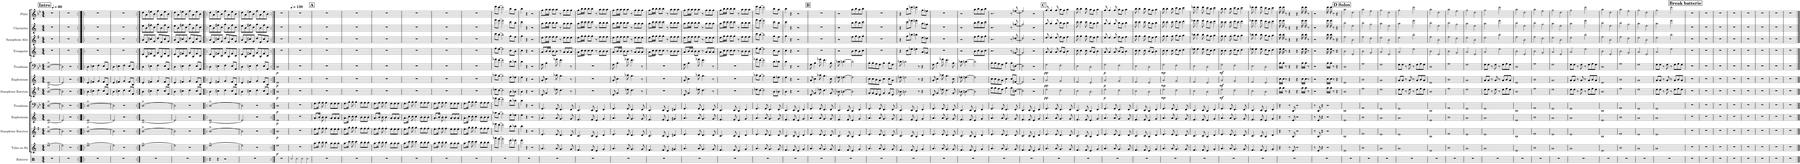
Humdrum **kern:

**kern	**kern	**dynam	**kern	**dynam	**kern	**dynam	**kern	**dynam	**kern	**dynam	**kern	**dynam	**kern	**dynam	**kern	**kern	**kern	**kern
*part12	*part11	*part11	*part10	*part10	*part9	*part9	*part8	*part8	*part7	*part7	*part6	*part6	*part5	*part5	*part4	*part3	*part2	*part1
*staff12	*staff11	*staff11	*staff10	*staff10	*staff9	*staff9	*staff8	*staff8	*staff7	*staff7	*staff6	*staff6	*staff5	*staff5	*staff4	*staff3	*staff2	*staff1
*I"Batterie	*I"Tuba en Sib	*	*I"Saxophone Baryton	*	*I"Euphonium	*	*I"Trombone	*	*I"Saxophone Baryton	*	*I"Euphonium	*	*I"Trombone	*	*I"Trompette	*I"Saxophone Alto	*I"Clarinette	*I"Flûte
*I'Bat.	*I'Tu. Sib	*	*I'Sax. Bar.	*	*I'Euph.	*	*I'Tbn.	*	*I'Sax. Bar.	*	*I'Euph.	*	*I'Tbn.	*	*I'Tromp.	*I'Sax. A.	*I'Clar.	*I'Fl.
*clefX	*clefG2	*	*clefG2	*	*clefG2	*	*clefF4	*	*clefG2	*	*clefG2	*	*clefF4	*	*clefG2	*clefG2	*clefG2	*clefG2
*	*Trd15c26	*	*Trd12c21	*	*Trd8c14	*	*	*	*Trd12c21	*	*Trd8c14	*	*	*	*Trd1c2	*Trd5c9	*Trd1c2	*
*k[]	*k[]	*	*k[f#]	*	*k[]	*	*k[b-e-]	*	*k[f#]	*	*k[]	*	*k[b-e-]	*	*k[]	*k[f#]	*k[]	*k[b-e-]
*M4/4	*M4/4	*	*M4/4	*	*M4/4	*	*M4/4	*	*M4/4	*	*M4/4	*	*M4/4	*	*M4/4	*M4/4	*M4/4	*M4/4
*MM60	*MM60	*	*MM60	*	*MM60	*	*MM60	*	*MM60	*	*MM60	*	*MM60	*	*MM60	*MM60	*MM60	*MM60
!!LO:REH:place=s1:a:B:cj:fs=14:t=Intro
=1	=1	=1	=1	=1	=1	=1	=1	=1	=1	=1	=1	=1	=1	=1	=1	=1	=1	=1
1r	[1ee^	.	[1b^	.	[1e^	.	[1D^	.	[1b^	.	[1e^	.	[1D^	.	1r	1r	1r	1r
=2	=2	=2	=2	=2	=2	=2	=2	=2	=2	=2	=2	=2	=2	=2	=2	=2	=2	=2
1r	2ee\]	.	2b\]	.	2e/]	.	2D\]	.	2b\]	.	2e/]	.	2D\]	.	1r	1r	1r	1r
.	2r	.	2r	.	2r	.	2r	.	2r	.	2r	.	2r	.	.	.	.	.
=3:|!|:	=3:|!|:	=3:|!|:	=3:|!|:	=3:|!|:	=3:|!|:	=3:|!|:	=3:|!|:	=3:|!|:	=3:|!|:	=3:|!|:	=3:|!|:	=3:|!|:	=3:|!|:	=3:|!|:	=3:|!|:	=3:|!|:	=3:|!|:	=3:|!|:
1r	[1ee^	.	[1b^	.	[1e^	.	[1D^	.	4b\	.	4e/	.	4D\	.	1r	1r	1r	1r
.	.	.	.	.	.	.	.	.	4cc#X\	.	4f#X/	.	4En\	.	.	.	.	.
.	.	.	.	.	.	.	.	.	4dd\	.	4g/	.	4F\	.	.	.	.	.
.	.	.	.	.	.	.	.	.	8cc#/L	.	8f#/L	.	8E/L	.	.	.	.	.
.	.	.	.	.	.	.	.	.	8f#/J	.	8B/J	.	8AA/J	.	.	.	.	.
=4	=4	=4	=4	=4	=4	=4	=4	=4	=4	=4	=4	=4	=4	=4	=4	=4	=4	=4
1r	2ee\]	.	2b\]	.	2e/]	.	2D\]	.	4b\	.	4e/	.	4D\	.	1r	1r	1r	1r
.	.	.	.	.	.	.	.	.	4cc#X\	.	4f#X/	.	4En\	.	.	.	.	.
.	2r	.	2r	.	2r	.	2r	.	4dd\	.	4g/	.	4F\	.	.	.	.	.
.	.	.	.	.	.	.	.	.	8cc#/L	.	8f#/L	.	8E/L	.	.	.	.	.
.	.	.	.	.	.	.	.	.	8f#/J	.	8B/J	.	8AA/J	.	.	.	.	.
=5:|!	=5:|!	=5:|!	=5:|!	=5:|!	=5:|!	=5:|!	=5:|!	=5:|!	=5:|!	=5:|!	=5:|!	=5:|!	=5:|!	=5:|!	=5:|!	=5:|!	=5:|!	=5:|!
1r	[1ee^	.	[1b^	.	[1e^	.	[1D^	.	4b\	.	4e/	.	4D\	.	8e/L	8b/L	8ee\L	8dd\L
.	.	.	.	.	.	.	.	.	.	.	.	.	.	.	8B/	8f#/	8b\	8a\
.	.	.	.	.	.	.	.	.	4cc#X\	.	4f#X/	.	4En\	.	8f#X/	8cc#X/	8ff#X\	8een\
.	.	.	.	.	.	.	.	.	.	.	.	.	.	.	8c/J	8g/J	8cc\J	8b-\J
.	.	.	.	.	.	.	.	.	4dd\	.	4g/	.	4F\	.	8g/L	8dd/L	8gg\L	8ff\L
.	.	.	.	.	.	.	.	.	.	.	.	.	.	.	8B/	8f#/	8b\	8a\
.	.	.	.	.	.	.	.	.	8cc#/L	.	8f#/L	.	8E/L	.	8f#/	8cc#/	8ff#\	8ee\
.	.	.	.	.	.	.	.	.	8f#/J	.	8B/J	.	8AA/J	.	8c/J	8g/J	8cc\J	8b-\J
=6	=6	=6	=6	=6	=6	=6	=6	=6	=6	=6	=6	=6	=6	=6	=6	=6	=6	=6
1r	2ee\]	.	2b\]	.	2e/]	.	2D\]	.	4b\	.	4e/	.	4D\	.	8e/L	8b/L	8ee\L	8dd\L
.	.	.	.	.	.	.	.	.	.	.	.	.	.	.	8B/	8f#/	8b\	8a\
.	.	.	.	.	.	.	.	.	4cc#X\	.	4f#X/	.	4En\	.	8f#X/	8cc#X/	8ff#X\	8een\
.	.	.	.	.	.	.	.	.	.	.	.	.	.	.	8c/J	8g/J	8cc\J	8b-\J
.	2r	.	2r	.	2r	.	2r	.	4dd\	.	4g/	.	4F\	.	8g/L	8dd/L	8gg\L	8ff\L
.	.	.	.	.	.	.	.	.	.	.	.	.	.	.	8B/	8f#/	8b\	8a\
.	.	.	.	.	.	.	.	.	8cc#/L	.	8f#/L	.	8E/L	.	8f#/	8cc#/	8ff#\	8ee\
.	.	.	.	.	.	.	.	.	8f#/J	.	8B/J	.	8AA/J	.	8c/J	8g/J	8cc\J	8b-\J
=7!|:	=7!|:	=7!|:	=7!|:	=7!|:	=7!|:	=7!|:	=7!|:	=7!|:	=7!|:	=7!|:	=7!|:	=7!|:	=7!|:	=7!|:	=7!|:	=7!|:	=7!|:	=7!|:
4r	[1ee^	.	[1b^	.	[1e^	.	[1D^	.	4b\	.	4e/	.	4D\	.	8e/L	8b/L	8ee\L	8dd\L
.	.	.	.	.	.	.	.	.	.	.	.	.	.	.	8B/	8f#/	8b\	8a\
4r	.	.	.	.	.	.	.	.	4cc#X\	.	4f#X/	.	4En\	.	8f#X/	8cc#X/	8ff#X\	8een\
.	.	.	.	.	.	.	.	.	.	.	.	.	.	.	8c/J	8g/J	8cc\J	8b-\J
2r	.	.	.	.	.	.	.	.	4dd\	.	4g/	.	4F\	.	8g/L	8dd/L	8gg\L	8ff\L
.	.	.	.	.	.	.	.	.	.	.	.	.	.	.	8B/	8f#/	8b\	8a\
.	.	.	.	.	.	.	.	.	8cc#/L	.	8f#/L	.	8E/L	.	8f#/	8cc#/	8ff#\	8ee\
.	.	.	.	.	.	.	.	.	8f#/J	.	8B/J	.	8AA/J	.	8c/J	8g/J	8cc\J	8b-\J
=8	=8	=8	=8	=8	=8	=8	=8	=8	=8	=8	=8	=8	=8	=8	=8	=8	=8	=8
1r	2ee\]	.	2b\]	.	2e/]	.	2D\]	.	4b\	.	4e/	.	4D\	.	8e/L	8b/L	8ee\L	8dd\L
.	.	.	.	.	.	.	.	.	.	.	.	.	.	.	8B/	8f#/	8b\	8a\
.	.	.	.	.	.	.	.	.	4cc#X\	.	4f#X/	.	4En\	.	8f#X/	8cc#X/	8ff#X\	8een\
.	.	.	.	.	.	.	.	.	.	.	.	.	.	.	8c/J	8g/J	8cc\J	8b-\J
.	2r	.	2r	.	2r	.	2r	.	4dd\	.	4g/	.	4F\	.	8g/L	8dd/L	8gg\L	8ff\L
.	.	.	.	.	.	.	.	.	.	.	.	.	.	.	8B/	8f#/	8b\	8a\
.	.	.	.	.	.	.	.	.	8cc#/L	.	8f#/L	.	8E/L	.	8f#/	8cc#/	8ff#\	8ee\
.	.	.	.	.	.	.	.	.	8f#/J	.	8B/J	.	8AA/J	.	8c/J	8g/J	8cc\J	8b-\J
=9:|!	=9:|!	=9:|!	=9:|!	=9:|!	=9:|!	=9:|!	=9:|!	=9:|!	=9:|!	=9:|!	=9:|!	=9:|!	=9:|!	=9:|!	=9:|!	=9:|!	=9:|!	=9:|!
!	!	!LO:DY:b	!	!LO:DY:b	!	!LO:DY:b	!	!LO:DY:b	!	!LO:DY:b	!	!LO:DY:b	!	!LO:DY:b	!	!	!	!
1r	1ee	p	1b	p	1e	p	1D	p	1b	p	1e	p	1D	p	1r	1r	1r	1r
=10	=10	=10	=10	=10	=10	=10	=10	=10	=10	=10	=10	=10	=10	=10	=10	=10	=10	=10
*	*	*	*	*	*	*	*	*	*	*	*	*	*	*	*	*	*	*MM130
4Rcc/	1r	.	1r	.	1r	.	1r	.	1r	.	1r	.	1r	.	1r	1r	1r	1r
4Rcc\	.	.	.	.	.	.	.	.	.	.	.	.	.	.	.	.	.	.
4Rcc\	.	.	.	.	.	.	.	.	.	.	.	.	.	.	.	.	.	.
4Rcc\	.	.	.	.	.	.	.	.	.	.	.	.	.	.	.	.	.	.
!!LO:REH:place=s1:a:B:cj:fs=14:t=A
=11	=11	=11	=11	=11	=11	=11	=11	=11	=11	=11	=11	=11	=11	=11	=11	=11	=11	=11
1r	8.aa'\L	.	8.ee'\L	.	8.a'/L	.	8.G'\L	.	1r	.	1r	.	1r	.	1r	1r	1r	1r
.	16bb'\Jk	.	16ff#'\Jk	.	16b'/Jk	.	16A'\Jk	.	.	.	.	.	.	.	.	.	.	.
.	8bb'\	.	8ff#'\	.	8b'\	.	8A'\	.	.	.	.	.	.	.	.	.	.	.
.	4bb'\	.	4ff#'\	.	4b'\	.	4A'\	.	.	.	.	.	.	.	.	.	.	.
.	8aa'\L	.	8ee'\L	.	8a'/L	.	8G'\L	.	.	.	.	.	.	.	.	.	.	.
.	8aa'\	.	8ee'\	.	8a'/	.	8G'\	.	.	.	.	.	.	.	.	.	.	.
.	8aa'\J	.	8ee'\J	.	8a'/J	.	8G'\J	.	.	.	.	.	.	.	.	.	.	.
=12	=12	=12	=12	=12	=12	=12	=12	=12	=12	=12	=12	=12	=12	=12	=12	=12	=12	=12
1r	8.aa'\L	.	8.ee'\L	.	8.a'\L	.	8.G'\L	.	1r	.	1r	.	1r	.	1r	1r	1r	1r
.	16ccc'\Jk	.	16gg'\Jk	.	16cc'\Jk	.	16B-'\Jk	.	.	.	.	.	.	.	.	.	.	.
.	8ccc'\	.	8gg'\	.	8cc'\	.	8B-'\	.	.	.	.	.	.	.	.	.	.	.
.	4ccc'\	.	4gg'\	.	4cc'\	.	4B-'\	.	.	.	.	.	.	.	.	.	.	.
.	8bb'\L	.	8ff#'\L	.	8b'\L	.	8A'\L	.	.	.	.	.	.	.	.	.	.	.
.	8bb'\	.	8ff#'\	.	8b'\	.	8A'\	.	.	.	.	.	.	.	.	.	.	.
.	8bb'\J	.	8ff#'\J	.	8b'\J	.	8A'\J	.	.	.	.	.	.	.	.	.	.	.
=13	=13	=13	=13	=13	=13	=13	=13	=13	=13	=13	=13	=13	=13	=13	=13	=13	=13	=13
1r	8.aa'\L	.	8.ee'\L	.	8.a'/L	.	8.G'\L	.	1r	.	1r	.	1r	.	1r	1r	1r	1r
.	16bb'\Jk	.	16ff#'\Jk	.	16b'/Jk	.	16A'\Jk	.	.	.	.	.	.	.	.	.	.	.
.	8bb'\	.	8ff#'\	.	8b'\	.	8A'\	.	.	.	.	.	.	.	.	.	.	.
.	4bb'\	.	4ff#'\	.	4b'\	.	4A'\	.	.	.	.	.	.	.	.	.	.	.
.	8aa'\L	.	8ee'\L	.	8a'/L	.	8G'\L	.	.	.	.	.	.	.	.	.	.	.
.	8aa'\	.	8ee'\	.	8a'/	.	8G'\	.	.	.	.	.	.	.	.	.	.	.
.	8aa'\J	.	8ee'\J	.	8a'/J	.	8G'\J	.	.	.	.	.	.	.	.	.	.	.
=14	=14	=14	=14	=14	=14	=14	=14	=14	=14	=14	=14	=14	=14	=14	=14	=14	=14	=14
1r	8.aa'\L	.	8.ee'\L	.	8.a'\L	.	8.G'\L	.	1r	.	1r	.	1r	.	1r	1r	1r	1r
.	16ccc'\Jk	.	16gg'\Jk	.	16cc'\Jk	.	16B-'\Jk	.	.	.	.	.	.	.	.	.	.	.
.	8ccc'\	.	8gg'\	.	8cc'\	.	8B-'\	.	.	.	.	.	.	.	.	.	.	.
.	4ccc'\	.	4gg'\	.	4cc'\	.	4B-'\	.	.	.	.	.	.	.	.	.	.	.
.	8bb'\L	.	8ff#'\L	.	8b'\L	.	8A'\L	.	.	.	.	.	.	.	.	.	.	.
.	8bb'\	.	8ff#'\	.	8b'\	.	8A'\	.	.	.	.	.	.	.	.	.	.	.
.	8bb'\J	.	8ff#'\J	.	8b'\J	.	8A'\J	.	.	.	.	.	.	.	.	.	.	.
=15	=15	=15	=15	=15	=15	=15	=15	=15	=15	=15	=15	=15	=15	=15	=15	=15	=15	=15
1r	8.aa'\L	.	8.ee'\L	.	8.a'/L	.	8.G'\L	.	1r	.	1r	.	1r	.	1r	1r	1r	1r
.	16bb'\Jk	.	16ff#'\Jk	.	16b'/Jk	.	16A'\Jk	.	.	.	.	.	.	.	.	.	.	.
.	8bb'\	.	8ff#'\	.	8b'\	.	8A'\	.	.	.	.	.	.	.	.	.	.	.
.	4bb'\	.	4ff#'\	.	4b'\	.	4A'\	.	.	.	.	.	.	.	.	.	.	.
.	8aa'\L	.	8ee'\L	.	8a'/L	.	8G'\L	.	.	.	.	.	.	.	.	.	.	.
.	8aa'\	.	8ee'\	.	8a'/	.	8G'\	.	.	.	.	.	.	.	.	.	.	.
.	8aa'\J	.	8ee'\J	.	8a'/J	.	8G'\J	.	.	.	.	.	.	.	.	.	.	.
=16	=16	=16	=16	=16	=16	=16	=16	=16	=16	=16	=16	=16	=16	=16	=16	=16	=16	=16
1r	8.aa'\L	.	8.ee'\L	.	8.a'\L	.	8.G'\L	.	1r	.	1r	.	1r	.	1r	1r	1r	1r
.	16ccc'\Jk	.	16gg'\Jk	.	16cc'\Jk	.	16B-'\Jk	.	.	.	.	.	.	.	.	.	.	.
.	8ccc'\	.	8gg'\	.	8cc'\	.	8B-'\	.	.	.	.	.	.	.	.	.	.	.
.	4ccc'\	.	4gg'\	.	4cc'\	.	4B-'\	.	.	.	.	.	.	.	.	.	.	.
.	8bb'\L	.	8ff#'\L	.	8b'\L	.	8A'\L	.	.	.	.	.	.	.	.	.	.	.
.	8bb'\	.	8ff#'\	.	8b'\	.	8A'\	.	.	.	.	.	.	.	.	.	.	.
.	8bb'\J	.	8ff#'\J	.	8b'\J	.	8A'\J	.	.	.	.	.	.	.	.	.	.	.
=17	=17	=17	=17	=17	=17	=17	=17	=17	=17	=17	=17	=17	=17	=17	=17	=17	=17	=17
1r	8aaa-X\L	.	8eee-X\L	.	8aa-X\L	.	8g-X\L	.	8ee-X\L	.	8aa-X\L	.	8g-X\L	.	8ff\L	8ccc\L	8fff\L	8eee-\L
.	[8ggg\J	.	[8ddd\J	.	[8gg\J	.	[8f\J	.	[8dd\J	.	[8gg\J	.	[8f\J	.	[8ee\J	[8bb\J	[8eee\J	[8ddd\J
.	2ggg\]	.	2ddd\]	.	2gg\]	.	2f\]	.	2dd\]	.	2gg\]	.	2f\]	.	2ee\]	2bb\]	2eee\]	2ddd\]
.	8eee\L	.	8bb\L	.	8ee\L	.	8d\L	.	8b\L	.	8ee\L	.	8d\L	.	8cc\L	8gg\L	8ccc\L	8bb-\L
.	8eee-X\J	.	8bb-X\J	.	8ee-X\J	.	8d-X\J	.	8b-X\J	.	8ee-X\J	.	8d-X\J	.	8b\J	8ff#\J	8bb\J	8aa\J
=18	=18	=18	=18	=18	=18	=18	=18	=18	=18	=18	=18	=18	=18	=18	=18	=18	=18	=18
1r	4eee\	.	4bb\	.	4ee\	.	4d\	.	4b\	.	4ee\	.	4d\	.	4cc\	4gg\	4ccc\	4bb-\
.	4r	.	4r	.	4r	.	4r	.	4r	.	4r	.	4r	.	4r	4r	4r	4r
.	2r	.	2r	.	2r	.	2r	.	2r	.	2r	.	2r	.	2r	2r	2r	2r
=19	=19	=19	=19	=19	=19	=19	=19	=19	=19	=19	=19	=19	=19	=19	=19	=19	=19	=19
1r	4.a/	.	4.e/	.	4.a/	.	4.GG/	.	8e/	.	8a/	.	8G\	.	8a/L	8ee\L	8aa\L	8gg\L
.	.	.	.	.	.	.	.	.	4g/	.	4cc\	.	4B-\	.	16b/L	16ff#\L	16bb\L	16aa\L
.	.	.	.	.	.	.	.	.	.	.	.	.	.	.	16b/JJ	16ff#\JJ	16bb\JJ	16aa\JJ
.	.	.	.	.	.	.	.	.	.	.	.	.	.	.	8b\L	8ff#\L	8bb\L	8aa\L
.	8a/	.	8e/	.	8a/	.	8GG/	.	8ee-X\	.	8aa-X\	.	8g-X\	.	8b\J	8ff#\J	8bb\J	8aa\J
.	4.g/	.	4.d/	.	4.g/	.	4.FF/	.	4.dd\	.	4.gg\	.	4.f\	.	8r	8r	8r	8r
.	.	.	.	.	.	.	.	.	.	.	.	.	.	.	8a/L	8ee\L	8aa\L	8gg\L
.	.	.	.	.	.	.	.	.	.	.	.	.	.	.	8a/	8ee\	8aa\	8gg\
.	8g/	.	8d/	.	8g/	.	8FF/	.	8r	.	8r	.	8r	.	8a/J	8ee\J	8aa\J	8gg\J
=20	=20	=20	=20	=20	=20	=20	=20	=20	=20	=20	=20	=20	=20	=20	=20	=20	=20	=20
1r	4.f/	.	4.c/	.	4.f/	.	4.EE-/	.	1r	.	1r	.	1r	.	8a\L	8ee\L	8aa\L	8gg\L
.	.	.	.	.	.	.	.	.	.	.	.	.	.	.	16cc\L	16gg\L	16ccc\L	16bb-\L
.	.	.	.	.	.	.	.	.	.	.	.	.	.	.	16cc\JJ	16gg\JJ	16ccc\JJ	16bb-\JJ
.	.	.	.	.	.	.	.	.	.	.	.	.	.	.	8cc\L	8gg\L	8ccc\L	8bb-\L
.	8f/	.	8c/	.	8f/	.	8EE-/	.	.	.	.	.	.	.	8cc\J	8gg\J	8ccc\J	8bb-\J
.	4e/	.	4B/	.	4e/	.	4DD/	.	.	.	.	.	.	.	8r	8r	8r	8r
.	.	.	.	.	.	.	.	.	.	.	.	.	.	.	8b\L	8ff#\L	8bb\L	8aa\L
.	4g/	.	4d/	.	4g/	.	4FF/	.	.	.	.	.	.	.	8b\	8ff#\	8bb\	8aa\
.	.	.	.	.	.	.	.	.	.	.	.	.	.	.	8b\J	8ff#\J	8bb\J	8aa\J
=21	=21	=21	=21	=21	=21	=21	=21	=21	=21	=21	=21	=21	=21	=21	=21	=21	=21	=21
1r	4.a/	.	4.e/	.	4.a/	.	4.GG/	.	8e/	.	8a/	.	8G\	.	8a/L	8ee\L	8aa\L	8gg\L
.	.	.	.	.	.	.	.	.	4g/	.	4cc\	.	4B-\	.	16b/L	16ff#\L	16bb\L	16aa\L
.	.	.	.	.	.	.	.	.	.	.	.	.	.	.	16b/JJ	16ff#\JJ	16bb\JJ	16aa\JJ
.	.	.	.	.	.	.	.	.	.	.	.	.	.	.	8b\L	8ff#\L	8bb\L	8aa\L
.	8a/	.	8e/	.	8a/	.	8GG/	.	8ee-X\	.	8aa-X\	.	8g-X\	.	8b\J	8ff#\J	8bb\J	8aa\J
.	4.g/	.	4.d/	.	4.g/	.	4.FF/	.	4.dd\	.	4.gg\	.	4.f\	.	8r	8r	8r	8r
.	.	.	.	.	.	.	.	.	.	.	.	.	.	.	8a/L	8ee\L	8aa\L	8gg\L
.	.	.	.	.	.	.	.	.	.	.	.	.	.	.	8a/	8ee\	8aa\	8gg\
.	8g/	.	8d/	.	8g/	.	8FF/	.	8r	.	8r	.	8r	.	8a/J	8ee\J	8aa\J	8gg\J
=22	=22	=22	=22	=22	=22	=22	=22	=22	=22	=22	=22	=22	=22	=22	=22	=22	=22	=22
1r	4.f/	.	4.c/	.	4.f/	.	4.EE-/	.	1r	.	1r	.	1r	.	8a\L	8ee\L	8aa\L	8gg\L
.	.	.	.	.	.	.	.	.	.	.	.	.	.	.	16cc\L	16gg\L	16ccc\L	16bb-\L
.	.	.	.	.	.	.	.	.	.	.	.	.	.	.	16cc\JJ	16gg\JJ	16ccc\JJ	16bb-\JJ
.	.	.	.	.	.	.	.	.	.	.	.	.	.	.	8cc\L	8gg\L	8ccc\L	8bb-\L
.	8f/	.	8c/	.	8f/	.	8EE-/	.	.	.	.	.	.	.	8cc\J	8gg\J	8ccc\J	8bb-\J
.	4e/	.	4B/	.	4e/	.	4DD/	.	.	.	.	.	.	.	8r	8r	8r	8r
.	.	.	.	.	.	.	.	.	.	.	.	.	.	.	8b\L	8ff#\L	8bb\L	8aa\L
.	4g#X/	.	4d#X/	.	4g#X/	.	4FF#X/	.	.	.	.	.	.	.	8b\	8ff#\	8bb\	8aa\
.	.	.	.	.	.	.	.	.	.	.	.	.	.	.	8b\J	8ff#\J	8bb\J	8aa\J
=23	=23	=23	=23	=23	=23	=23	=23	=23	=23	=23	=23	=23	=23	=23	=23	=23	=23	=23
1r	4.a/	.	4.e/	.	4.a/	.	4.GG/	.	8e/	.	8a/	.	8G\	.	8a/L	8ee\L	8aa\L	8gg\L
.	.	.	.	.	.	.	.	.	4g/	.	4cc\	.	4B-\	.	16b/L	16ff#\L	16bb\L	16aa\L
.	.	.	.	.	.	.	.	.	.	.	.	.	.	.	16b/JJ	16ff#\JJ	16bb\JJ	16aa\JJ
.	.	.	.	.	.	.	.	.	.	.	.	.	.	.	8b\L	8ff#\L	8bb\L	8aa\L
.	8a/	.	8e/	.	8a/	.	8GG/	.	8ee-X\	.	8aa-X\	.	8g-X\	.	8b\J	8ff#\J	8bb\J	8aa\J
.	4.g/	.	4.d/	.	4.g/	.	4.FF/	.	4.dd\	.	4.gg\	.	4.f\	.	8r	8r	8r	8r
.	.	.	.	.	.	.	.	.	.	.	.	.	.	.	8a/L	8ee\L	8aa\L	8gg\L
.	.	.	.	.	.	.	.	.	.	.	.	.	.	.	8a/	8ee\	8aa\	8gg\
.	8g/	.	8d/	.	8g/	.	8FF/	.	8r	.	8r	.	8r	.	8a/J	8ee\J	8aa\J	8gg\J
=24	=24	=24	=24	=24	=24	=24	=24	=24	=24	=24	=24	=24	=24	=24	=24	=24	=24	=24
1r	4.f/	.	4.c/	.	4.f/	.	4.EE-/	.	1r	.	1r	.	1r	.	8a\L	8ee\L	8aa\L	8gg\L
.	.	.	.	.	.	.	.	.	.	.	.	.	.	.	16cc\L	16gg\L	16ccc\L	16bb-\L
.	.	.	.	.	.	.	.	.	.	.	.	.	.	.	16cc\JJ	16gg\JJ	16ccc\JJ	16bb-\JJ
.	.	.	.	.	.	.	.	.	.	.	.	.	.	.	8cc\L	8gg\L	8ccc\L	8bb-\L
.	8f/	.	8c/	.	8f/	.	8EE-/	.	.	.	.	.	.	.	8cc\J	8gg\J	8ccc\J	8bb-\J
.	4e/	.	4B/	.	4e/	.	4DD/	.	.	.	.	.	.	.	8r	8r	8r	8r
.	.	.	.	.	.	.	.	.	.	.	.	.	.	.	8b\L	8ff#\L	8bb\L	8aa\L
.	4g/	.	4d/	.	4g/	.	4FF/	.	.	.	.	.	.	.	8b\	8ff#\	8bb\	8aa\
.	.	.	.	.	.	.	.	.	.	.	.	.	.	.	8b\J	8ff#\J	8bb\J	8aa\J
=25	=25	=25	=25	=25	=25	=25	=25	=25	=25	=25	=25	=25	=25	=25	=25	=25	=25	=25
1r	4.a/	.	4.e/	.	4.a/	.	4.GG/	.	8ee-X\L	.	8aa-X\L	.	8g-X\L	.	8ff\L	8ccc\L	8fff\L	8eee-\L
.	.	.	.	.	.	.	.	.	[8dd\J	.	[8gg\J	.	[8f\J	.	[>8ee\J	[>8bb\J	[>8eee\J	[>8ddd\J
.	.	.	.	.	.	.	.	.	2dd\]	.	2gg\]	.	2f\]	.	2ee\]	2bb\]	2eee\]	2ddd\]
.	8a/	.	8e/	.	8a/	.	8GG/	.	.	.	.	.	.	.	.	.	.	.
.	4.g/	.	4.d/	.	4.g/	.	4.FF/	.	.	.	.	.	.	.	.	.	.	.
.	.	.	.	.	.	.	.	.	8b\L	.	8ee\L	.	8d\L	.	8cc\L	8gg\L	8ccc\L	8bb-\L
.	8g/	.	8d/	.	8g/	.	8FF/	.	8b-X\J	.	8ee-X\J	.	8d-X\J	.	8b\J	8ff#\J	8bb\J	8aa\J
=26	=26	=26	=26	=26	=26	=26	=26	=26	=26	=26	=26	=26	=26	=26	=26	=26	=26	=26
1r	4.f/	.	4.c/	.	4.f/	.	4.EE-/	.	4b\	.	4ee\	.	4d\	.	4cc\	4gg\	4ccc\	4bb-\
.	.	.	.	.	.	.	.	.	4r	.	4r	.	4r	.	4r	4r	4r	4r
.	8f/	.	8c/	.	8f/	.	8EE-/	.	.	.	.	.	.	.	.	.	.	.
.	4e/	.	4B/	.	4e/	.	4DD/	.	2r	.	2r	.	2r	.	2r	2r	2r	2r
.	4g/	.	4d/	.	4g/	.	4FF/	.	.	.	.	.	.	.	.	.	.	.
!!LO:REH:place=s1:a:B:cj:fs=14:t=B
=27	=27	=27	=27	=27	=27	=27	=27	=27	=27	=27	=27	=27	=27	=27	=27	=27	=27	=27
1r	4.a/	.	4.e/	.	4.a/	.	4.GG/	.	8e/	.	8a/	.	8G\	.	1r	1r	1r	1r
.	.	.	.	.	.	.	.	.	4g/	.	4cc\	.	4B-\	.	.	.	.	.
.	8a/	.	8e/	.	8a/	.	8GG/	.	8ee-X\	.	8aa-X\	.	8g-X\	.	.	.	.	.
.	4.g/	.	4.d/	.	4.g/	.	4.FF/	.	4.dd\	.	4.gg\	.	4.f\	.	.	.	.	.
.	8g/	.	8d/	.	8g/	.	8FF/	.	8g/	.	8cc\	.	8B-\	.	.	.	.	.
=28	=28	=28	=28	=28	=28	=28	=28	=28	=28	=28	=28	=28	=28	=28	=28	=28	=28	=28
1r	4.f/	.	4.c/	.	4.f/	.	4.EE-/	.	8b-X\	.	8ee-X\	.	8d-X\	.	2r	2r	2r	2r
.	.	.	.	.	.	.	.	.	[4.bn\	.	[4.een\	.	[4.dn\	.	.	.	.	.
.	8f/	.	8c/	.	8f/	.	8EE-/	.	.	.	.	.	.	.	.	.	.	.
.	4e/	.	4B/	.	4e/	.	4DD/	.	2b\]	.	2ee\]	.	2d\]	.	8b\L	8ff#\L	8bb\L	8aa\L
.	.	.	.	.	.	.	.	.	.	.	.	.	.	.	8cc\	8gg\	8ccc\	8bb-\
.	4g/	.	4d/	.	4g/	.	4FF/	.	.	.	.	.	.	.	8b\	8ff#\	8bb\	8aa\
.	.	.	.	.	.	.	.	.	.	.	.	.	.	.	8cc\J	8gg\J	8ccc\J	8bb-\J
=29	=29	=29	=29	=29	=29	=29	=29	=29	=29	=29	=29	=29	=29	=29	=29	=29	=29	=29
1r	4.a/	.	4.e/	.	4.a/	.	4.GG/	.	8g/L	.	8cc\L	.	8B-\L	.	1r	1r	1r	1r
.	.	.	.	.	.	.	.	.	8g/	.	8cc\	.	8B-\	.	.	.	.	.
.	.	.	.	.	.	.	.	.	8f#/	.	8b\	.	8A\	.	.	.	.	.
.	8a/	.	8e/	.	8a/	.	8GG/	.	8e/J	.	8a\J	.	8G\J	.	.	.	.	.
.	4.g/	.	4.d/	.	4.g/	.	4.FF/	.	4g/	.	4cc\	.	4B-\	.	.	.	.	.
.	.	.	.	.	.	.	.	.	8g/L	.	8cc\L	.	8B-\L	.	.	.	.	.
.	8g/	.	8d/	.	8g/	.	8FF/	.	8e/J	.	8a\J	.	8G\J	.	.	.	.	.
=30	=30	=30	=30	=30	=30	=30	=30	=30	=30	=30	=30	=30	=30	=30	=30	=30	=30	=30
1r	4.f/	.	4.c/	.	4.f/	.	4.EE-/	.	8b-X\	.	8ee-X\	.	8d-X\	.	4r	4r	4r	4r
.	.	.	.	.	.	.	.	.	2bn\	.	2een\	.	2dn\	.	.	.	.	.
.	.	.	.	.	.	.	.	.	.	.	.	.	.	.	8cc\L	8gg\L	8ccc\L	8bb-\L
.	8f/	.	8c/	.	8f/	.	8EE-/	.	.	.	.	.	.	.	8ee-X\J	8bb-X\J	8eee-X\J	8ddd-X\J
.	4e/	.	4B/	.	4e/	.	4DD/	.	.	.	.	.	.	.	4een\	4bbn\	4eeen\	4dddn\
.	.	.	.	.	.	.	.	.	8r	.	8r	.	8r	.	.	.	.	.
.	4g/	.	4d/	.	4g/	.	4FF/	.	4r	.	4r	.	4r	.	8a/L	8ee\L	8aa\L	8gg\L
.	.	.	.	.	.	.	.	.	.	.	.	.	.	.	8g-X/J	8dd-X\J	8gg-X\J	8ff-X\J
=31	=31	=31	=31	=31	=31	=31	=31	=31	=31	=31	=31	=31	=31	=31	=31	=31	=31	=31
1r	4.a/	.	4.e/	.	4.a/	.	4.GG/	.	8e/	.	8a/	.	8G\	.	1r	1r	1r	1r
.	.	.	.	.	.	.	.	.	4g/	.	4cc\	.	4B-\	.	.	.	.	.
.	8a/	.	8e/	.	8a/	.	8GG/	.	8ee-X\	.	8aa-X\	.	8g-X\	.	.	.	.	.
.	4.g/	.	4.d/	.	4.g/	.	4.FF/	.	4.dd\	.	4.gg\	.	4.f\	.	.	.	.	.
.	8g/	.	8d/	.	8g/	.	8FF/	.	8g/	.	8cc\	.	8B-\	.	.	.	.	.
=32	=32	=32	=32	=32	=32	=32	=32	=32	=32	=32	=32	=32	=32	=32	=32	=32	=32	=32
1r	4.f/	.	4.c/	.	4.f/	.	4.EE-/	.	8b-X\	.	8ee-X\	.	8d-X\	.	2r	2r	2r	2r
.	.	.	.	.	.	.	.	.	[4.bn\	.	[4.een\	.	[4.dn\	.	.	.	.	.
.	8f/	.	8c/	.	8f/	.	8EE-/	.	.	.	.	.	.	.	.	.	.	.
.	4e/	.	4B/	.	4e/	.	4DD/	.	2b\]	.	2ee\]	.	2d\]	.	8b\L	8ff#\L	8bb\L	8aa\L
.	.	.	.	.	.	.	.	.	.	.	.	.	.	.	8cc\	8gg\	8ccc\	8bb-\
.	4g/	.	4d/	.	4g/	.	4FF/	.	.	.	.	.	.	.	8b\	8ff#\	8bb\	8aa\
.	.	.	.	.	.	.	.	.	.	.	.	.	.	.	8cc\J	8gg\J	8ccc\J	8bb-\J
=33	=33	=33	=33	=33	=33	=33	=33	=33	=33	=33	=33	=33	=33	=33	=33	=33	=33	=33
1r	4.a/	.	4.e/	.	4.a/	.	4.GG/	.	8gg\L	.	8cc\L	.	8B-\L	.	2.r	2.r	2.r	2.r
.	.	.	.	.	.	.	.	.	8gg\	.	8cc\	.	8B-\	.	.	.	.	.
.	.	.	.	.	.	.	.	.	8ff#\	.	8b\	.	8A\	.	.	.	.	.
.	8a/	.	8e/	.	8a/	.	8GG/	.	8ee\J	.	8a\J	.	8G\J	.	.	.	.	.
.	4.g/	.	4.d/	.	4.g/	.	4.FF/	.	4gg\	.	4cc\	.	4B-\	.	.	.	.	.
.	.	.	.	.	.	.	.	.	8gg\L	.	8cc/L	.	8B-\L	.	8r	8r	8r	8r
.	8g/	.	8d/	.	8g/	.	8FF/	.	[8cc#X\J	.	[8f#X/J	.	[8En\J	.	[<8g-X/	[<8dd-X/	[<8gg-X/	[<8ff-X/
=34	=34	=34	=34	=34	=34	=34	=34	=34	=34	=34	=34	=34	=34	=34	=34	=34	=34	=34
1r	4.f/	.	4.c/	.	4.f/	.	4.EE-/	.	2cc#\]	.	2f#/]	.	2E\]	.	2g-/]	2dd-/]	2gg-/]	2ff-/]
.	8f/	.	8c/	.	8f/	.	8EE-/	.	.	.	.	.	.	.	.	.	.	.
.	4e/	.	4B/	.	4e/	.	4DD/	.	2r	.	2r	.	2r	.	2r	2r	2r	2r
.	4g/	.	4d/	.	4g/	.	4FF/	.	.	.	.	.	.	.	.	.	.	.
!!LO:REH:place=s1:a:B:cj:fs=14:t=C
=35	=35	=35	=35	=35	=35	=35	=35	=35	=35	=35	=35	=35	=35	=35	=35	=35	=35	=35
!	!	!	!	!	!	!	!	!	!	!LO:DY:b	!	!LO:DY:b	!	!LO:DY:b	!	!	!	!
1r	4.a/	.	4.e/	.	4.a/	.	4.GG/	.	2ee\	pp	2a/	pp	2G\	pp	8a/	8ee/	8aa/	8gg/
.	.	.	.	.	.	.	.	.	.	.	.	.	.	.	4a/	4ee/	4aa/	4gg/
.	8a/	.	8e/	.	8a/	.	8GG/	.	.	.	.	.	.	.	8a/	8ee/	8aa/	8gg/
.	4.g/	.	4.d/	.	4.g/	.	4.FF/	.	2dd\	.	2g/	.	2F\	.	8b/L	8ff#\L	8bb\L	8aa\L
.	.	.	.	.	.	.	.	.	.	.	.	.	.	.	8a/J	8ee\J	8aa\J	8gg\J
.	.	.	.	.	.	.	.	.	.	.	.	.	.	.	4b\	4ff#\	4bb\	4aa\
.	8g/	.	8d/	.	8g/	.	8FF/	.	.	.	.	.	.	.	.	.	.	.
=36	=36	=36	=36	=36	=36	=36	=36	=36	=36	=36	=36	=36	=36	=36	=36	=36	=36	=36
1r	4.f/	.	4.c/	.	4.f/	.	4.EE-/	.	2cc\	.	2f/	.	2E-\	.	8cc\	8gg\	8ccc\	8bb-\
.	.	.	.	.	.	.	.	.	.	.	.	.	.	.	4cc\	4gg\	4ccc\	4bb-\
.	8f/	.	8c/	.	8f/	.	8EE-/	.	.	.	.	.	.	.	8cc\	8gg\	8ccc\	8bb-\
.	4e/	.	4B/	.	4e/	.	4DD/	.	2b\	.	2e/	.	2D\	.	8b/L	8ff#\L	8bb\L	8aa\L
.	.	.	.	.	.	.	.	.	.	.	.	.	.	.	8a/J	8ee\J	8aa\J	8gg\J
.	4g/	.	4d/	.	4g/	.	4FF/	.	.	.	.	.	.	.	4b\	4ff#\	4bb\	4aa\
=37	=37	=37	=37	=37	=37	=37	=37	=37	=37	=37	=37	=37	=37	=37	=37	=37	=37	=37
!	!	!	!	!	!	!	!	!	!	!LO:DY:b	!	!LO:DY:b	!	!LO:DY:b	!	!	!	!
1r	4.a/	.	4.e/	.	4.a/	.	4.GG/	.	2ee\	p	2a/	p	2G\	p	8a/	8ee/	8aa/	8gg/
.	.	.	.	.	.	.	.	.	.	.	.	.	.	.	4a/	4ee/	4aa/	4gg/
.	8a/	.	8e/	.	8a/	.	8GG/	.	.	.	.	.	.	.	8a/	8ee/	8aa/	8gg/
.	4.g/	.	4.d/	.	4.g/	.	4.FF/	.	2dd\	.	2g/	.	2F\	.	8b/L	8ff#\L	8bb\L	8aa\L
.	.	.	.	.	.	.	.	.	.	.	.	.	.	.	8a/J	8ee\J	8aa\J	8gg\J
.	.	.	.	.	.	.	.	.	.	.	.	.	.	.	4b\	4ff#\	4bb\	4aa\
.	8g/	.	8d/	.	8g/	.	8FF/	.	.	.	.	.	.	.	.	.	.	.
=38	=38	=38	=38	=38	=38	=38	=38	=38	=38	=38	=38	=38	=38	=38	=38	=38	=38	=38
1r	4.f/	.	4.c/	.	4.f/	.	4.EE-/	.	2cc\	.	2f/	.	2E-\	.	8cc\	8gg\	8ccc\	8bb-\
.	.	.	.	.	.	.	.	.	.	.	.	.	.	.	4cc\	4gg\	4ccc\	4bb-\
.	8f/	.	8c/	.	8f/	.	8EE-/	.	.	.	.	.	.	.	8cc\	8gg\	8ccc\	8bb-\
.	4e/	.	4B/	.	4e/	.	4DD/	.	2b\	.	2e/	.	2D\	.	8b/L	8ff#\L	8bb\L	8aa\L
.	.	.	.	.	.	.	.	.	.	.	.	.	.	.	8a/J	8ee\J	8aa\J	8gg\J
.	4g/	.	4d/	.	4g/	.	4FF/	.	.	.	.	.	.	.	4b\	4ff#\	4bb\	4aa\
=39	=39	=39	=39	=39	=39	=39	=39	=39	=39	=39	=39	=39	=39	=39	=39	=39	=39	=39
!	!	!	!	!	!	!	!	!	!	!LO:DY:b	!	!LO:DY:b	!	!LO:DY:b	!	!	!	!
1r	4.a/	.	4.e/	.	4.a/	.	4.GG/	.	2ee\	mp	2a/	mp	2G\	mp	8cc\	8gg\	8ccc\	8bb-\
.	.	.	.	.	.	.	.	.	.	.	.	.	.	.	4cc\	4gg\	4ccc\	4bb-\
.	8a/	.	8e/	.	8a/	.	8GG/	.	.	.	.	.	.	.	8cc\	8gg\	8ccc\	8bb-\
.	4.g/	.	4.d/	.	4.g/	.	4.FF/	.	2dd\	.	2g/	.	2F\	.	8dd\L	8aa\L	8ddd\L	8ccc\L
.	.	.	.	.	.	.	.	.	.	.	.	.	.	.	8cc\J	8gg\J	8ccc\J	8bb-\J
.	.	.	.	.	.	.	.	.	.	.	.	.	.	.	4dd\	4aa\	4ddd\	4ccc\
.	8g/	.	8d/	.	8g/	.	8FF/	.	.	.	.	.	.	.	.	.	.	.
=40	=40	=40	=40	=40	=40	=40	=40	=40	=40	=40	=40	=40	=40	=40	=40	=40	=40	=40
1r	4.f/	.	4.c/	.	4.f/	.	4.EE-/	.	2cc\	.	2f/	.	2E-\	.	8ee-X\	8bb-X\	8eee-X\	8ddd-X\
.	.	.	.	.	.	.	.	.	.	.	.	.	.	.	4ee-\	4bb-\	4eee-\	4ddd-\
.	8f/	.	8c/	.	8f/	.	8EE-/	.	.	.	.	.	.	.	8ee-\	8bb-\	8eee-\	8ddd-\
.	4e/	.	4B/	.	4e/	.	4DD/	.	2b\	.	2e/	.	2D\	.	8dd\L	8aa\L	8ddd\L	8ccc\L
.	.	.	.	.	.	.	.	.	.	.	.	.	.	.	8cc\J	8gg\J	8ccc\J	8bb-\J
.	4g/	.	4d/	.	4g/	.	4FF/	.	.	.	.	.	.	.	4dd\	4aa\	4ddd\	4ccc\
=41	=41	=41	=41	=41	=41	=41	=41	=41	=41	=41	=41	=41	=41	=41	=41	=41	=41	=41
!	!	!	!	!	!	!	!	!	!	!LO:DY:b	!	!LO:DY:b	!	!LO:DY:b	!	!	!	!
1r	4.a/	.	4.e/	.	4.a/	.	4.GG/	.	2ee\	mf	2a/	mf	2G\	mf	8cc\	8gg\	8ccc\	8bb-\
.	.	.	.	.	.	.	.	.	.	.	.	.	.	.	4cc\	4gg\	4ccc\	4bb-\
.	8a/	.	8e/	.	8a/	.	8GG/	.	.	.	.	.	.	.	8cc\	8gg\	8ccc\	8bb-\
.	4.g/	.	4.d/	.	4.g/	.	4.FF/	.	2dd\	.	2g/	.	2F\	.	8dd\L	8aa\L	8ddd\L	8ccc\L
.	.	.	.	.	.	.	.	.	.	.	.	.	.	.	8cc\J	8gg\J	8ccc\J	8bb-\J
.	.	.	.	.	.	.	.	.	.	.	.	.	.	.	4dd\	4aa\	4ddd\	4ccc\
.	8g/	.	8d/	.	8g/	.	8FF/	.	.	.	.	.	.	.	.	.	.	.
=42	=42	=42	=42	=42	=42	=42	=42	=42	=42	=42	=42	=42	=42	=42	=42	=42	=42	=42
1r	4.f/	.	4.c/	.	4.f/	.	4.EE-/	.	2cc\	.	2f/	.	2E-\	.	8ee-X\	8bb-X\	8eee-X\	8ddd-X\
.	.	.	.	.	.	.	.	.	.	.	.	.	.	.	4ee-\	4bb-\	4eee-\	4ddd-\
.	8f/	.	8c/	.	8f/	.	8EE-/	.	.	.	.	.	.	.	8ee-\	8bb-\	8eee-\	8ddd-\
.	4e/	.	4B/	.	4e/	.	4DD/	.	2b\	.	2e/	.	2D\	.	8dd\L	8aa\L	8ddd\L	8ccc\L
.	.	.	.	.	.	.	.	.	.	.	.	.	.	.	8cc\J	8gg\J	8ccc\J	8bb-\J
.	4g/	.	4d/	.	4g/	.	4FF/	.	.	.	.	.	.	.	4dd\	4aa\	4ddd\	4ccc\
=43	=43	=43	=43	=43	=43	=43	=43	=43	=43	=43	=43	=43	=43	=43	=43	=43	=43	=43
1r	4r	.	4r	.	4r	.	4r	.	16gg\LL	.	16cc\LL	.	16B-\LL	.	16ee\	16bb\	16eee\	16ddd\
.	.	.	.	.	.	.	.	.	16gg\JJ	.	16cc\JJ	.	16B-\JJ	.	16ee\	16bb\	16eee\	16ddd\
.	.	.	.	.	.	.	.	.	8r	.	8r	.	8r	.	8r	8r	8r	8r
.	8r	.	8r	.	8r	.	8r	.	4r	.	4r	.	4r	.	4r	4r	4r	4r
.	8e/	.	8B/	.	8e/	.	8DD/	.	.	.	.	.	.	.	.	.	.	.
.	2r	.	2r	.	2r	.	2r	.	4r	.	4r	.	4r	.	4r	4r	4r	4r
.	.	.	.	.	.	.	.	.	16gg\LL	.	16cc\LL	.	16B-\LL	.	16ee\	16bb\	16eee\	16ddd\
.	.	.	.	.	.	.	.	.	16gg\JJ	.	16cc\JJ	.	16B-\JJ	.	16ee\	16bb\	16eee\	16ddd\
.	.	.	.	.	.	.	.	.	8r	.	8r	.	8r	.	8r	8r	8r	8r
=44	=44	=44	=44	=44	=44	=44	=44	=44	=44	=44	=44	=44	=44	=44	=44	=44	=44	=44
1r	8r	.	8r	.	8r	.	8r	.	2r	.	2r	.	2r	.	2r	2r	2r	2r
.	8e/	.	8B/	.	8e/	.	8DD/	.	.	.	.	.	.	.	.	.	.	.
.	4r	.	4r	.	4r	.	4r	.	.	.	.	.	.	.	.	.	.	.
.	2r	.	2r	.	2r	.	2r	.	16gg\LL	.	16cc\LL	.	16B-\LL	.	16ee\	16bb\	16eee\	16ddd\
.	.	.	.	.	.	.	.	.	16gg\JJ	.	16cc\JJ	.	16B-\JJ	.	16ee\	16bb\	16eee\	16ddd\
.	.	.	.	.	.	.	.	.	8r	.	8r	.	8r	.	8r	8r	8r	8r
.	.	.	.	.	.	.	.	.	4r	.	4r	.	4r	.	4r	4r	4r	4r
!!LO:REH:place=s1:a:B:cj:fs=14:t=D Solos
=45	=45	=45	=45	=45	=45	=45	=45	=45	=45	=45	=45	=45	=45	=45	=45	=45	=45	=45
1r	1e	.	1B	.	1e	.	1DD	.	1b	.	1e	.	1D	.	2b\	2ff#\	2bb\	2aa\
.	.	.	.	.	.	.	.	.	.	.	.	.	.	.	2e/	2b\	2ee\	2dd\
=46	=46	=46	=46	=46	=46	=46	=46	=46	=46	=46	=46	=46	=46	=46	=46	=46	=46	=46
1r	1b	.	1f#	.	1b	.	1AA	.	1ff#	.	1b	.	1A	.	2b\	2ff#\	2bb\	2aa\
.	.	.	.	.	.	.	.	.	.	.	.	.	.	.	2g/	2dd\	2gg\	2ff\
=47	=47	=47	=47	=47	=47	=47	=47	=47	=47	=47	=47	=47	=47	=47	=47	=47	=47	=47
1r	1a	.	1e	.	1a	.	1GG	.	1ee	.	1a	.	1G	.	2a/	2ee\	2aa\	2gg\
.	.	.	.	.	.	.	.	.	.	.	.	.	.	.	2e/	2b\	2ee\	2dd\
=48	=48	=48	=48	=48	=48	=48	=48	=48	=48	=48	=48	=48	=48	=48	=48	=48	=48	=48
1r	1a	.	1e	.	1a	.	1GG	.	8ee\L	.	8a/L	.	8G\L	.	2a/	2ee\	2aa\	2gg\
.	.	.	.	.	.	.	.	.	8ee\J	.	8a/J	.	8G\J	.	.	.	.	.
.	.	.	.	.	.	.	.	.	8r	.	8r	.	8r	.	.	.	.	.
.	.	.	.	.	.	.	.	.	8ee\	.	8a/	.	8G\	.	.	.	.	.
.	.	.	.	.	.	.	.	.	8r	.	8r	.	8r	.	2ee\	2bb\	2eee\	2ddd\
.	.	.	.	.	.	.	.	.	8ee\L	.	8a/L	.	8G\L	.	.	.	.	.
.	.	.	.	.	.	.	.	.	8ff#\	.	8b/	.	8A\	.	.	.	.	.
.	.	.	.	.	.	.	.	.	8ee\J	.	8a/J	.	8G\J	.	.	.	.	.
=49	=49	=49	=49	=49	=49	=49	=49	=49	=49	=49	=49	=49	=49	=49	=49	=49	=49	=49
1r	1e	.	1B	.	1e	.	1DD	.	1b	.	1e	.	1D	.	2b\	2ff#\	2bb\	2aa\
.	.	.	.	.	.	.	.	.	.	.	.	.	.	.	2e/	2b\	2ee\	2dd\
=50	=50	=50	=50	=50	=50	=50	=50	=50	=50	=50	=50	=50	=50	=50	=50	=50	=50	=50
1r	1b	.	1f#	.	1b	.	1AA	.	1ff#	.	1b	.	1A	.	2b\	2ff#\	2bb\	2aa\
.	.	.	.	.	.	.	.	.	.	.	.	.	.	.	2g/	2dd\	2gg\	2ff\
=51	=51	=51	=51	=51	=51	=51	=51	=51	=51	=51	=51	=51	=51	=51	=51	=51	=51	=51
1r	1a	.	1e	.	1a	.	1GG	.	1ee	.	1a	.	1G	.	2a/	2ee\	2aa\	2gg\
.	.	.	.	.	.	.	.	.	.	.	.	.	.	.	2e/	2b\	2ee\	2dd\
=52	=52	=52	=52	=52	=52	=52	=52	=52	=52	=52	=52	=52	=52	=52	=52	=52	=52	=52
1r	1a	.	1e	.	1a	.	1GG	.	8ee\L	.	8a/L	.	8G\L	.	2a/	2ee\	2aa\	2gg\
.	.	.	.	.	.	.	.	.	8ee\J	.	8a/J	.	8G\J	.	.	.	.	.
.	.	.	.	.	.	.	.	.	8r	.	8r	.	8r	.	.	.	.	.
.	.	.	.	.	.	.	.	.	8ee\	.	8a/	.	8G\	.	.	.	.	.
.	.	.	.	.	.	.	.	.	8r	.	8r	.	8r	.	2ee\	2bb\	2eee\	2ddd\
.	.	.	.	.	.	.	.	.	8ee\L	.	8a/L	.	8G\L	.	.	.	.	.
.	.	.	.	.	.	.	.	.	8ff#\	.	8b/	.	8A\	.	.	.	.	.
.	.	.	.	.	.	.	.	.	8ee\J	.	8a/J	.	8G\J	.	.	.	.	.
=53	=53	=53	=53	=53	=53	=53	=53	=53	=53	=53	=53	=53	=53	=53	=53	=53	=53	=53
1r	1e	.	1B	.	1e	.	1DD	.	1b	.	1e	.	1D	.	2b\	2ff#\	2bb\	2aa\
.	.	.	.	.	.	.	.	.	.	.	.	.	.	.	2e/	2b\	2ee\	2dd\
=54	=54	=54	=54	=54	=54	=54	=54	=54	=54	=54	=54	=54	=54	=54	=54	=54	=54	=54
1r	1b	.	1f#	.	1b	.	1AA	.	1ff#	.	1b	.	1A	.	2b\	2ff#\	2bb\	2aa\
.	.	.	.	.	.	.	.	.	.	.	.	.	.	.	2g/	2dd\	2gg\	2ff\
=55	=55	=55	=55	=55	=55	=55	=55	=55	=55	=55	=55	=55	=55	=55	=55	=55	=55	=55
1r	1a	.	1e	.	1a	.	1GG	.	1ee	.	1a	.	1G	.	2a/	2ee\	2aa\	2gg\
.	.	.	.	.	.	.	.	.	.	.	.	.	.	.	2e/	2b\	2ee\	2dd\
=56	=56	=56	=56	=56	=56	=56	=56	=56	=56	=56	=56	=56	=56	=56	=56	=56	=56	=56
1r	1a	.	1e	.	1a	.	1GG	.	8ee\L	.	8a/L	.	8G\L	.	2a/	2ee\	2aa\	2gg\
.	.	.	.	.	.	.	.	.	8ee\J	.	8a/J	.	8G\J	.	.	.	.	.
.	.	.	.	.	.	.	.	.	8r	.	8r	.	8r	.	.	.	.	.
.	.	.	.	.	.	.	.	.	8ee\	.	8a/	.	8G\	.	.	.	.	.
.	.	.	.	.	.	.	.	.	8r	.	8r	.	8r	.	2ee\	2bb\	2eee\	2ddd\
.	.	.	.	.	.	.	.	.	8ee\L	.	8a/L	.	8G\L	.	.	.	.	.
.	.	.	.	.	.	.	.	.	8ff#\	.	8b/	.	8A\	.	.	.	.	.
.	.	.	.	.	.	.	.	.	8ee\J	.	8a/J	.	8G\J	.	.	.	.	.
=57	=57	=57	=57	=57	=57	=57	=57	=57	=57	=57	=57	=57	=57	=57	=57	=57	=57	=57
1r	1e	.	1B	.	1e	.	1DD	.	1b	.	1e	.	1D	.	2b\	2ff#\	2bb\	2aa\
.	.	.	.	.	.	.	.	.	.	.	.	.	.	.	2e/	2b\	2ee\	2dd\
=58	=58	=58	=58	=58	=58	=58	=58	=58	=58	=58	=58	=58	=58	=58	=58	=58	=58	=58
1r	1b	.	1f#	.	1b	.	1AA	.	1ff#	.	1b	.	1A	.	2b\	2ff#\	2bb\	2aa\
.	.	.	.	.	.	.	.	.	.	.	.	.	.	.	2g/	2dd\	2gg\	2ff\
=59	=59	=59	=59	=59	=59	=59	=59	=59	=59	=59	=59	=59	=59	=59	=59	=59	=59	=59
1r	1a	.	1e	.	1a	.	1GG	.	1ee	.	1a	.	1G	.	2a/	2ee\	2aa\	2gg\
.	.	.	.	.	.	.	.	.	.	.	.	.	.	.	2e/	2b\	2ee\	2dd\
=60	=60	=60	=60	=60	=60	=60	=60	=60	=60	=60	=60	=60	=60	=60	=60	=60	=60	=60
1r	1a	.	1e	.	1a	.	1GG	.	8ee\L	.	8a/L	.	8G\L	.	2a/	2ee\	2aa\	2gg\
.	.	.	.	.	.	.	.	.	8ee\J	.	8a/J	.	8G\J	.	.	.	.	.
.	.	.	.	.	.	.	.	.	8r	.	8r	.	8r	.	.	.	.	.
.	.	.	.	.	.	.	.	.	8ee\	.	8a/	.	8G\	.	.	.	.	.
.	.	.	.	.	.	.	.	.	8r	.	8r	.	8r	.	2ee\	2bb\	2eee\	2ddd\
.	.	.	.	.	.	.	.	.	8ee\L	.	8a/L	.	8G\L	.	.	.	.	.
.	.	.	.	.	.	.	.	.	8ff#\	.	8b/	.	8A\	.	.	.	.	.
.	.	.	.	.	.	.	.	.	8ee\J	.	8a/J	.	8G\J	.	.	.	.	.
!!LO:REH:place=s1:a:B:cj:fs=14:t=Break batterie
=61	=61	=61	=61	=61	=61	=61	=61	=61	=61	=61	=61	=61	=61	=61	=61	=61	=61	=61
1r	1r	.	1r	.	1r	.	1r	.	1r	.	1r	.	1r	.	1r	1r	1r	1r
=62	=62	=62	=62	=62	=62	=62	=62	=62	=62	=62	=62	=62	=62	=62	=62	=62	=62	=62
1r	1r	.	1r	.	1r	.	1r	.	1r	.	1r	.	1r	.	1r	1r	1r	1r
=63	=63	=63	=63	=63	=63	=63	=63	=63	=63	=63	=63	=63	=63	=63	=63	=63	=63	=63
1r	1r	.	1r	.	1r	.	1r	.	1r	.	1r	.	1r	.	1r	1r	1r	1r
=64	=64	=64	=64	=64	=64	=64	=64	=64	=64	=64	=64	=64	=64	=64	=64	=64	=64	=64
1r	1r	.	1r	.	1r	.	1r	.	1r	.	1r	.	1r	.	1r	1r	1r	1r
=65	=65	=65	=65	=65	=65	=65	=65	=65	=65	=65	=65	=65	=65	=65	=65	=65	=65	=65
1r	1r	.	1r	.	1r	.	1r	.	1r	.	1r	.	1r	.	1r	1r	1r	1r
=66	=66	=66	=66	=66	=66	=66	=66	=66	=66	=66	=66	=66	=66	=66	=66	=66	=66	=66
1r	1r	.	1r	.	1r	.	1r	.	1r	.	1r	.	1r	.	1r	1r	1r	1r
=67	=67	=67	=67	=67	=67	=67	=67	=67	=67	=67	=67	=67	=67	=67	=67	=67	=67	=67
1r	1r	.	1r	.	1r	.	1r	.	1r	.	1r	.	1r	.	1r	1r	1r	1r
=68	=68	=68	=68	=68	=68	=68	=68	=68	=68	=68	=68	=68	=68	=68	=68	=68	=68	=68
1r	1r	.	1r	.	1r	.	1r	.	1r	.	1r	.	1r	.	1r	1r	1r	1r
==	==	==	==	==	==	==	==	==	==	==	==	==	==	==	==	==	==	==
*-	*-	*-	*-	*-	*-	*-	*-	*-	*-	*-	*-	*-	*-	*-	*-	*-	*-	*-
